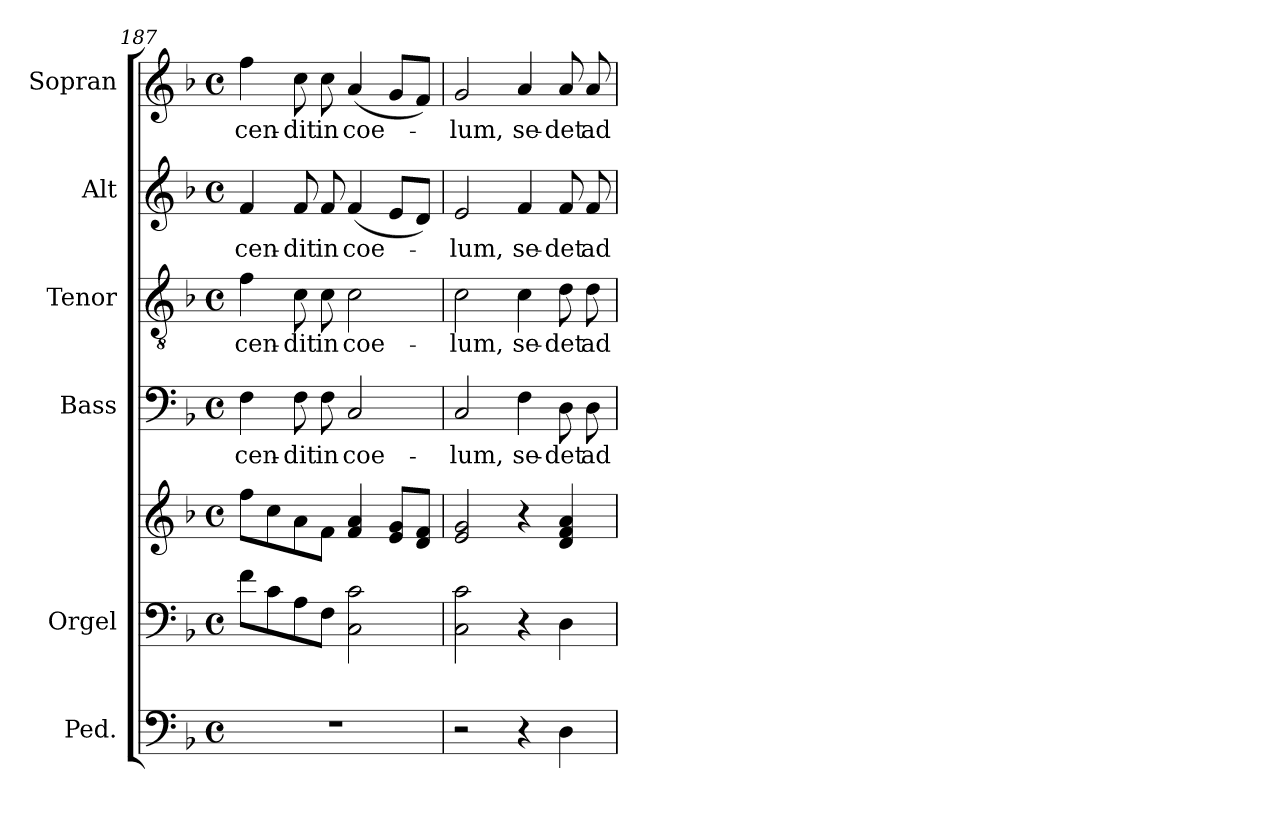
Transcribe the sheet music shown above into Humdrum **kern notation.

**kern	**kern	**kern	**kern	**text	**kern	**text	**kern	**text	**kern	**text
*part6	*part5	*part5	*part4	*part4	*part3	*part3	*part2	*part2	*part1	*part1
*staff7	*staff6	*staff5	*staff4	*staff4	*staff3	*staff3	*staff2	*staff2	*staff1	*staff1
*I"Ped.	*I"Orgel	*	*I"Bass	*	*I"Tenor	*	*I"Alt	*	*I"Sopran	*
*	*I'Org.	*	*I'B.	*	*I'T.	*	*I'A.	*	*I'S.	*
*clefF4	*clefF4	*clefG2	*clefF4	*	*clefGv2	*	*clefG2	*	*clefG2	*
*ITrd7c12	*	*	*	*	*	*	*	*	*	*
*k[b-]	*k[b-]	*k[b-]	*k[b-]	*	*k[b-]	*	*k[b-]	*	*k[b-]	*
*F:	*F:	*F:	*F:	*	*F:	*	*F:	*	*F:	*
*M4/4	*M4/4	*M4/4	*M4/4	*	*M4/4	*	*M4/4	*	*M4/4	*
*met(c)	*met(c)	*met(c)	*met(c)	*	*met(c)	*	*met(c)	*	*met(c)	*
=187	=187	=187	=187	=187	=187	=187	=187	=187	=187	=187
!	!	!	!	!LO:LY:b	!	!LO:LY:b	!	!LO:LY:b	!	!LO:LY:b
1r	8f\L	8ff\L	4F\	-cen-	4f\	-cen-	4f/	-cen-	4ff\	-cen-
.	8c\	8cc\	.	.	.	.	.	.	.	.
!	!	!	!	!LO:LY:b	!	!LO:LY:b	!	!LO:LY:b	!	!LO:LY:b
.	8A\	8a\	8F\	-dit	8c\	-dit	8f/	-dit	8cc\	-dit
!	!	!	!	!LO:LY:b	!	!LO:LY:b	!	!LO:LY:b	!	!LO:LY:b
.	8F\J	8f\J	8F\	in	8c\	in	8f/	in	8cc\	in
!	!	!	!	!LO:LY:b	!	!LO:LY:b	!	!LO:LY:b	!	!LO:LY:b
.	2C\ 2c\	4f/ 4a/	2C/	coe-	2c\	coe-	(<4f/	coe-	(<4a/	coe-
.	.	8e/ 8g/L	.	.	.	.	8e/L	.	8g/L	.
.	.	8d/ 8f/J	.	.	.	.	8d/J)	.	8f/J)	.
=188	=188	=188	=188	=188	=188	=188	=188	=188	=188	=188
!	!	!	!	!LO:LY:b	!	!LO:LY:b	!	!LO:LY:b	!	!LO:LY:b
2r	2C\ 2c\	2e/ 2g/	2C/	-lum,	2c\	-lum,	2e/	-lum,	2g/	-lum,
!	!	!	!	!LO:LY:b	!	!LO:LY:b	!	!LO:LY:b	!	!LO:LY:b
4r	4r	4r	4F\	se-	4c\	se-	4f/	se-	4a/	se-
!	!	!	!	!LO:LY:b	!	!LO:LY:b	!	!LO:LY:b	!	!LO:LY:b
4DD\	4D\	4d/ 4f/ 4a/	8D\	-det	8d\	-det	8f/	-det	8a/	-det
!	!	!	!	!LO:LY:b	!	!LO:LY:b	!	!LO:LY:b	!	!LO:LY:b
.	.	.	8D\	ad	8d\	ad	8f/	ad	8a/	ad
=	=	=	=	=	=	=	=	=	=	=
*-	*-	*-	*-	*-	*-	*-	*-	*-	*-	*-
